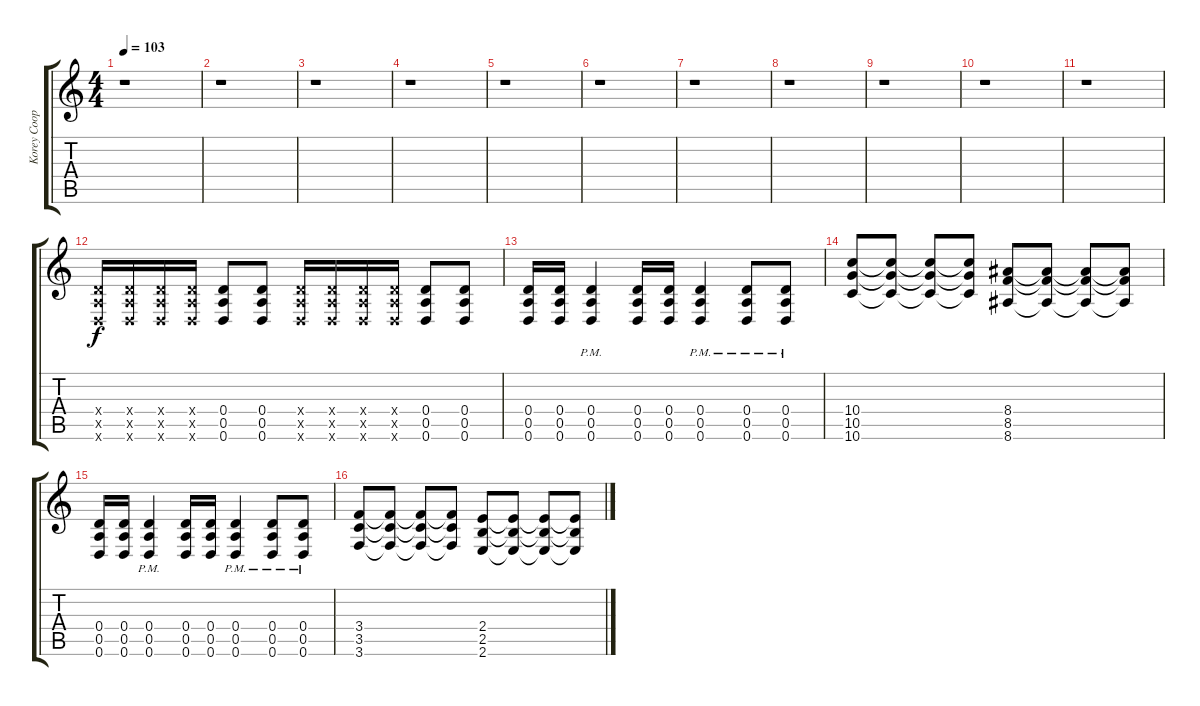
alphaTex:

\track ("Korey Cooper - Guitar" "Korey Coop") {instrument distortionguitar}
\staff {score tabs}
\tuning (E4 B3 G3 D3 A2 D2) {hide}
\ts (4 4)
\tempo 103
\clef g2
\ks c
r.1{dy f} |
r.1 |
r.1 |
r.1 |
r.1 |
r.1 |
r.1 |
r.1 |
r.1 |
r.1 |
r.1 |
(0.4{x} 0.5{x} 0.6{x}).16{volume 13} (0.4{x} 0.5{x} 0.6{x}).16 (0.4{x} 0.5{x} 0.6{x}).16 (0.4{x} 0.5{x} 0.6{x}).16 (0.4 0.5 0.6).8 (0.4 0.5 0.6).8 (0.4{x} 0.5{x} 0.6{x}).16 (0.4{x} 0.5{x} 0.6{x}).16 (0.4{x} 0.5{x} 0.6{x}).16 (0.4{x} 0.5{x} 0.6{x}).16 (0.4 0.5 0.6).8 (0.4 0.5 0.6).8 |
(0.4 0.5 0.6).16 (0.4 0.5 0.6).16 (0.4{pm} 0.5{pm} 0.6{pm}).4 (0.4 0.5 0.6).16 (0.4 0.5 0.6).16 (0.4{pm} 0.5{pm} 0.6{pm}).4 (0.4{pm} 0.5{pm} 0.6{pm}).8 (0.4{pm} 0.5{pm} 0.6{pm}).8 |
(10.4 10.5 10.6).8 (10.4{t} 10.5{t} 10.6{t}).8 (10.4{t} 10.5{t} 10.6{t}).8 (10.4{t} 10.5{t} 10.6{t}).8 (8.4 8.5 8.6).8 (8.4{t} 8.5{t} 8.6{t}).8 (8.4{t} 8.5{t} 8.6{t}).8 (8.4{t} 8.5{t} 8.6{t}).8 |
(0.4 0.5 0.6).16 (0.4 0.5 0.6).16 (0.4{pm} 0.5{pm} 0.6{pm}).4 (0.4 0.5 0.6).16 (0.4 0.5 0.6).16 (0.4{pm} 0.5{pm} 0.6{pm}).4 (0.4{pm} 0.5{pm} 0.6{pm}).8 (0.4{pm} 0.5{pm} 0.6{pm}).8 |
(3.4 3.5 3.6).8 (3.4{t} 3.5{t} 3.6{t}).8 (3.4{t} 3.5{t} 3.6{t}).8 (3.4{t} 3.5{t} 3.6{t}).8 (2.4 2.5 2.6).8 (2.4{t} 2.5{t} 2.6{t}).8 (2.4{t} 2.5{t} 2.6{t}).8 (2.4{t} 2.5{t} 2.6{t}).8
